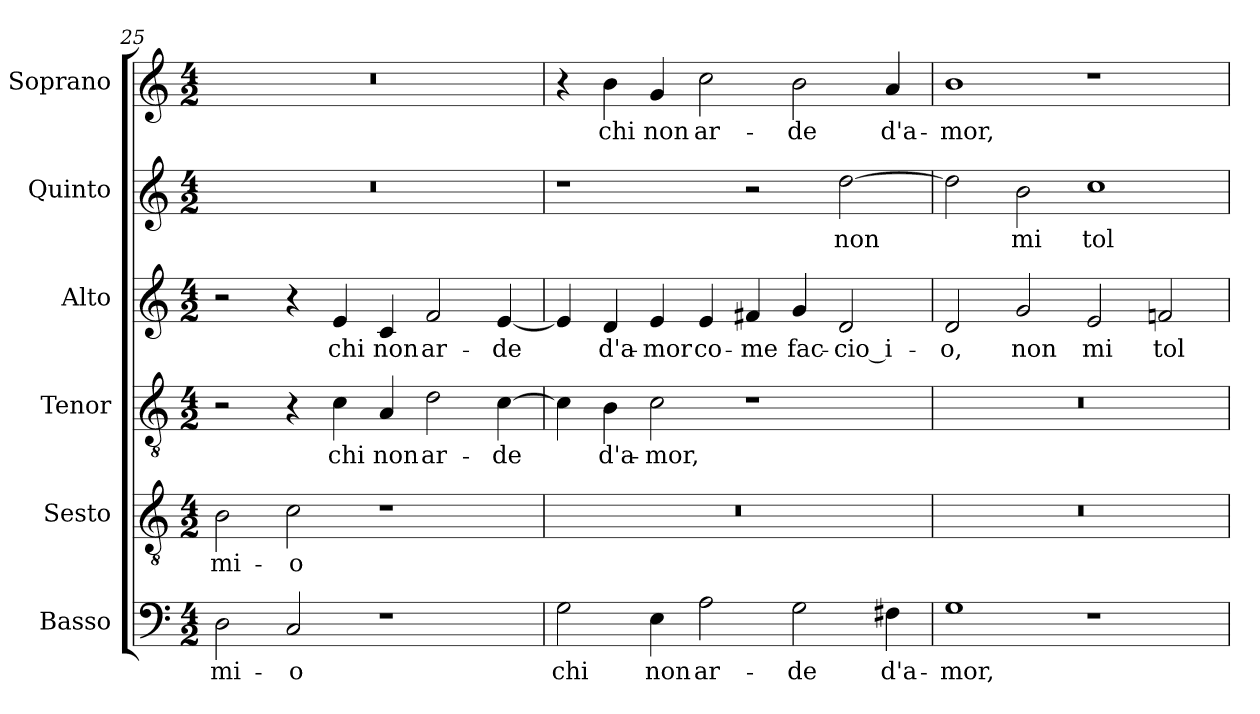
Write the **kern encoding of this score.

**kern	**text	**kern	**text	**kern	**text	**kern	**text	**kern	**text	**kern	**text
*part6	*part6	*part5	*part5	*part4	*part4	*part3	*part3	*part2	*part2	*part1	*part1
*staff6	*staff6	*staff5	*staff5	*staff4	*staff4	*staff3	*staff3	*staff2	*staff2	*staff1	*staff1
*I"Basso	*	*I"Sesto	*	*I"Tenor	*	*I"Alto	*	*I"Quinto	*	*I"Soprano	*
*	*	*I'T.	*	*I'T.	*	*I'A.	*	*	*	*I'Sop.	*
*clefF4	*	*clefGv2	*	*clefGv2	*	*clefG2	*	*clefG2	*	*clefG2	*
*	*	*ITrd7c12	*	*ITrd7c12	*	*	*	*	*	*	*
*k[]	*	*k[]	*	*k[]	*	*k[]	*	*k[]	*	*k[]	*
*C:	*	*C:	*	*C:	*	*C:	*	*C:	*	*C:	*
*M4/2	*	*M4/2	*	*M4/2	*	*M4/2	*	*M4/2	*	*M4/2	*
=25	=25	=25	=25	=25	=25	=25	=25	=25	=25	=25	=25
!	!LO:LY:b:color=#000000	!	!	!	!	!	!	!	!	!	!
!	!	!	!LO:LY:b:color=#000000	!	!	!	!	!LO:N:vis=1	!	!LO:N:vis=1	!
2Di\	mi-	2BBi\	mi-	2r	.	2r	.	0r	.	0r	.
!	!LO:LY:b:color=#000000	!	!	!	!	!	!	!	!	!	!
!	!	!	!LO:LY:b:color=#000000	!	!	!	!	!	!	!	!
2Ci/	-o	2Ci\	-o	4r	.	4r	.	.	.	.	.
!	!	!	!	!	!LO:LY:b:color=#000000	!	!	!	!	!	!
!	!	!	!	!	!	!	!LO:LY:b:color=#000000	!	!	!	!
.	.	.	.	4Ci\	chi	4ei/	chi	.	.	.	.
!	!	!	!	!	!LO:LY:b:color=#000000	!	!	!	!	!	!
!	!	!	!	!	!	!	!LO:LY:b:color=#000000	!	!	!	!
1r	.	1r	.	4AAi/	non	4ci/	non	.	.	.	.
!	!	!	!	!	!LO:LY:b:color=#000000	!	!	!	!	!	!
!	!	!	!	!	!	!	!LO:LY:b:color=#000000	!	!	!	!
.	.	.	.	2Di\	ar-	2fi/	ar-	.	.	.	.
!	!	!	!	!	!LO:LY:b:color=#000000	!	!	!	!	!	!
!	!	!	!	!	!	!	!LO:LY:b:color=#000000	!	!	!	!
.	.	.	.	[4Ci\	-de	[4ei/	-de	.	.	.	.
=26	=26	=26	=26	=26	=26	=26	=26	=26	=26	=26	=26
!	!LO:LY:b:color=#000000	!LO:N:vis=1	!	!	!	!	!	!	!	!	!
2Gi\	chi	0r	.	4Ci\]	.	4ei/]	.	1r	.	4r	.
!	!	!	!	!	!LO:LY:b:color=#000000	!	!	!	!	!	!
!	!	!	!	!	!	!	!LO:LY:b:color=#000000	!	!	!	!
!	!	!	!	!	!	!	!	!	!	!	!LO:LY:b:color=#000000
.	.	.	.	4BBi\	d'a-	4di/	d'a-	.	.	4bi\	chi
!	!LO:LY:b:color=#000000	!	!	!	!	!	!	!	!	!	!
!	!	!	!	!	!LO:LY:b:color=#000000	!	!	!	!	!	!
!	!	!	!	!	!	!	!LO:LY:b:color=#000000	!	!	!	!
!	!	!	!	!	!	!	!	!	!	!	!LO:LY:b:color=#000000
4Ei\	non	.	.	2Ci\	-mor,	4ei/	-mor	.	.	4gi/	non
!	!LO:LY:b:color=#000000	!	!	!	!	!	!	!	!	!	!
!	!	!	!	!	!	!	!LO:LY:b:color=#000000	!	!	!	!
!	!	!	!	!	!	!	!	!	!	!	!LO:LY:b:color=#000000
2Ai\	ar-	.	.	.	.	4ei/	co-	.	.	2cci\	ar-
!	!	!	!	!	!	!	!LO:LY:b:color=#000000	!	!	!	!
.	.	.	.	1r	.	4f#Xi/	-me	2r	.	.	.
!	!LO:LY:b:color=#000000	!	!	!	!	!	!	!	!	!	!
!	!	!	!	!	!	!	!LO:LY:b:color=#000000	!	!	!	!
!	!	!	!	!	!	!	!	!	!	!	!LO:LY:b:color=#000000
2Gi\	-de	.	.	.	.	4gi/	fac-	.	.	2bi\	-de
!	!	!	!	!	!	!	!LO:LY:b:color=#000000	!	!	!	!
!	!	!	!	!	!	!	!	!	!LO:LY:b:color=#000000	!	!
.	.	.	.	.	.	2di/	-cio_i-	[2ddi\	non	.	.
!	!LO:LY:b:color=#000000	!	!	!	!	!	!	!	!	!	!
!	!	!	!	!	!	!	!	!	!	!	!LO:LY:b:color=#000000
4F#Xi\	d'a-	.	.	.	.	.	.	.	.	4ai/	d'a-
=27	=27	=27	=27	=27	=27	=27	=27	=27	=27	=27	=27
!	!LO:LY:b:color=#000000	!LO:N:vis=1	!	!LO:N:vis=1	!	!	!	!	!	!	!
!	!	!	!	!	!	!	!LO:LY:b:color=#000000	!	!	!	!
!	!	!	!	!	!	!	!	!	!	!	!LO:LY:b:color=#000000
1Gi	-mor,	0r	.	0r	.	2di/	-o,	2ddi\]	.	1bi	-mor,
!	!	!	!	!	!	!	!LO:LY:b:color=#000000	!	!	!	!
!	!	!	!	!	!	!	!	!	!LO:LY:b:color=#000000	!	!
.	.	.	.	.	.	2gi/	non	2bi\	mi	.	.
!	!	!	!	!	!	!	!LO:LY:b:color=#000000	!	!	!	!
!	!	!	!	!	!	!	!	!	!LO:LY:b:color=#000000	!	!
1r	.	.	.	.	.	2ei/	mi	1cci	tol-	1r	.
!	!	!	!	!	!	!	!LO:LY:b:color=#000000	!	!	!	!
.	.	.	.	.	.	2fni/	tol-	.	.	.	.
=	=	=	=	=	=	=	=	=	=	=	=
*-	*-	*-	*-	*-	*-	*-	*-	*-	*-	*-	*-
